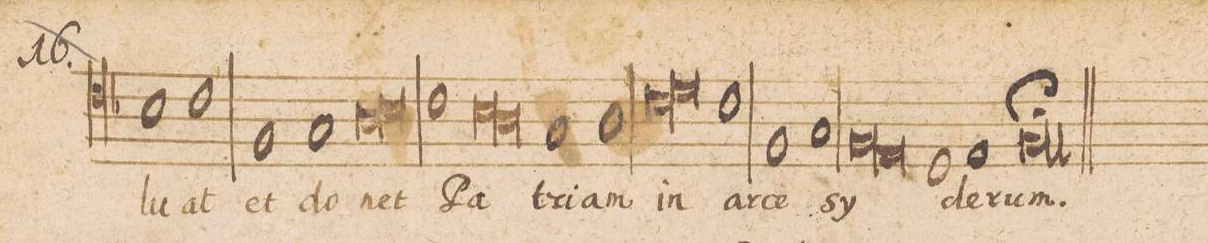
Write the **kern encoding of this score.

**kern	**text	**text
*I"TENOR.	*	*
*clefC4	*	*
*k[b-]	*	*
*met(c|)	*	*
*M2/1	*	*
1B-	-lu-	.
=101-	=101-	=101-
1c	-at	.
1F	et	.
=102-	=102-	=102-
1G	do-	.
*lig	*	*
1A	-net	.
=103-	=103-	=103-
1B-	.	.
*Xlig	*	*
1c	Pa-	.
=104-	=104-	=104-
*lig	*	*
1B-	.	.
1A	.	.
*Xlig	*	*
=105-	=105-	=105-
1G	-tri-	.
1A	-am	.
=106-	=106-	=106-
*lig	*	*
1c	in	.
1d	.	.
*Xlig	*	*
=107-	=107-	=107-
1c	ar-	.
1F	-ce	.
=108-	=108-	=108-
1G	.	.
*lig	*	*
1F	sy-	.
=109-	=109-	=109-
1E	.	.
*Xlig	*	*
1D	.	.
=110-	=110-	=110-
1E	-de-	.
0Fl;	-rum.	.
=111||	=111||	=111||
*-	*-	*-
